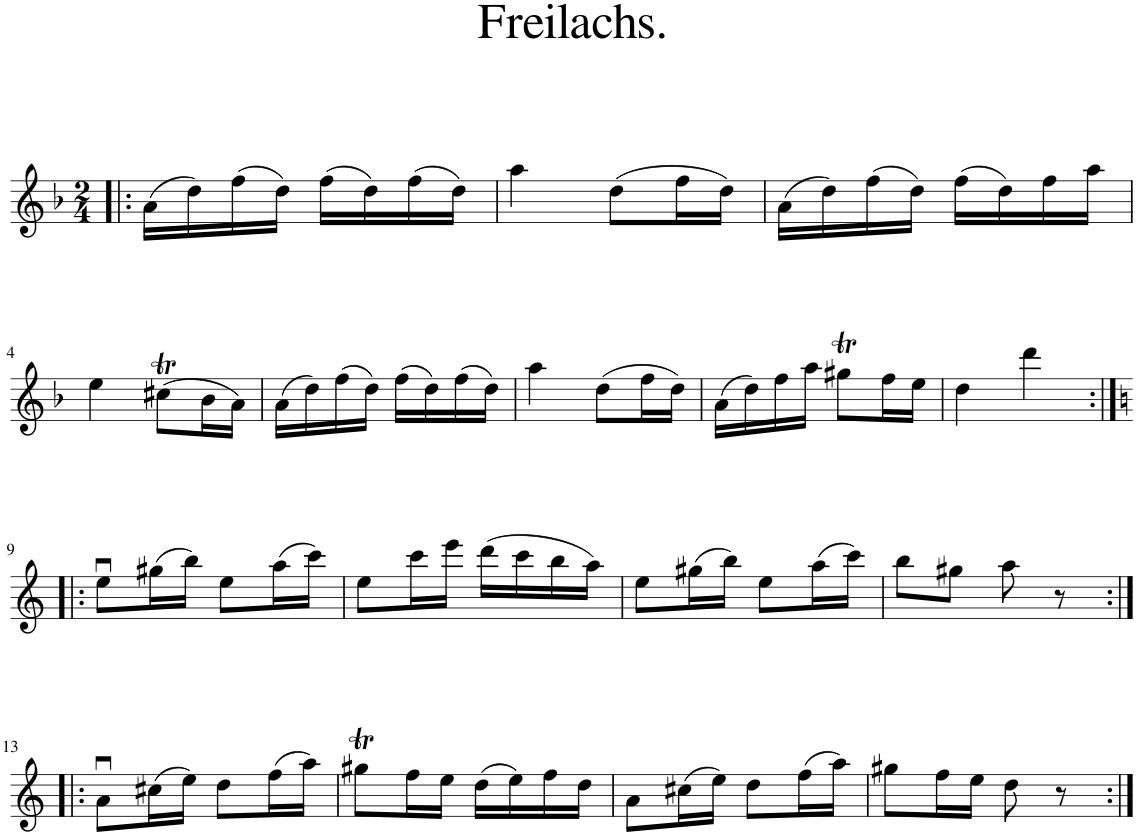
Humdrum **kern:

**kern
*part1
*staff1
*I"Piano
*I'Pno.
*clefG2
*k[b-]
*d:
*M2/4
=1!|:
(16a\LL
16dd\)
(16ff\
16dd\JJ)
(16ff\LL
16dd\)
(16ff\
16dd\JJ)
=2
4aa\
(8dd\L
16ff\L
16dd\JJ)
=3
(16a\LL
16dd\)
(16ff\
16dd\JJ)
(16ff\LL
16dd\)
16ff\
16aa\JJ
!!LO:LB:g=z
=4
4ee\
(8cc#Xt\L
16b-\L
16a\JJ)
=5
(16a\LL
16dd\)
(16ff\
16dd\JJ)
(16ff\LL
16dd\)
(16ff\
16dd\JJ)
=6
4aa\
(8dd\L
16ff\L
16dd\JJ)
=7
(16a\LL
16dd\)
16ff\
16aa\JJ
8gg#Xt\L
16ff\L
16ee\JJ
=8
4dd\
4ddd\
!!LO:LB:g=z
=9:|!|:
*k[]
*a:
8eeu\L
(16gg#X\L
16bb\JJ)
8ee\L
(16aa\L
16ccc\JJ)
=10
8ee\L
16ccc\L
16eee\JJ
(16ddd\LL
16ccc\
16bb\
16aa\JJ)
=11
8ee\L
(16gg#X\L
16bb\JJ)
8ee\L
(16aa\L
16ccc\JJ)
=12
8bb\L
8gg#X\J
8aa\
8r
!!LO:LB:g=z
=13:|!|:
8au\L
(16cc#X\L
16ee\JJ)
8dd\L
(16ff\L
16aa\JJ)
=14
8gg#Xt\L
16ff\L
16ee\JJ
(16dd\LL
16ee\)
16ff\
16dd\JJ
=15
8a\L
(16cc#X\L
16ee\JJ)
8dd\L
(16ff\L
16aa\JJ)
=16
8gg#X\L
16ff\L
16ee\JJ
8dd\
8r
=:|!
*-
